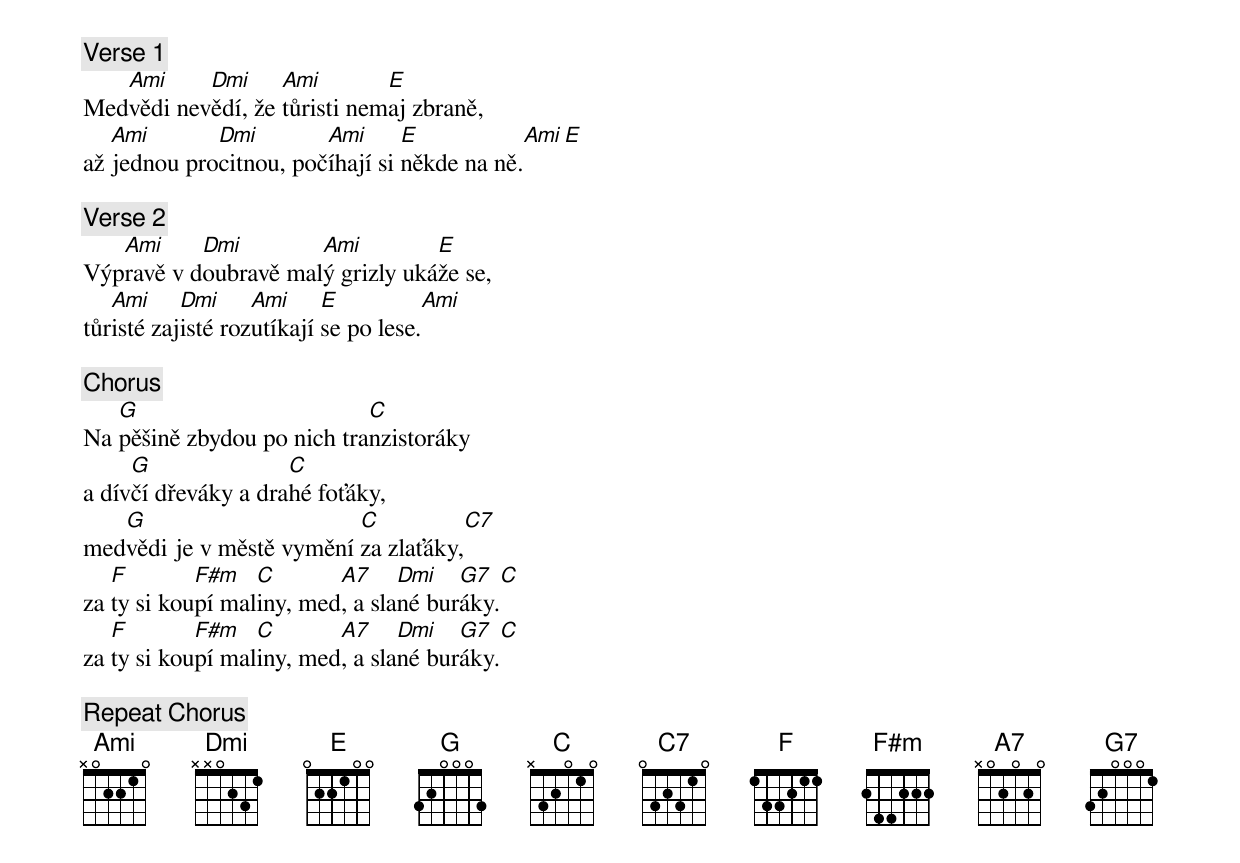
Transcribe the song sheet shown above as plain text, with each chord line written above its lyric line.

[Verse 1]
   Ami     Dmi     Ami        E
Medvědi nevědí, že tůristi nemaj zbraně,
   Ami       Dmi        Ami      E           Ami  E
až jednou procitnou, počíhají si někde na ně.

[Verse 2]
   Ami     Dmi        Ami         E
Výpravě v doubravě malý grizly ukáže se,
   Ami     Dmi     Ami     E          Ami
tůristé zajisté rozutíkají se po lese.

[Chorus]
   G                        C
Na pěšině zbydou po nich tranzistoráky
     G               C
a dívčí dřeváky a drahé foťáky,
   G                      C          C7
medvědi je v městě vymění za zlaťáky,
   F        F#m   C       A7     Dmi   G7   C
za ty si koupí maliny, med, a slané buráky.
   F        F#m   C       A7     Dmi   G7   C
za ty si koupí maliny, med, a slané buráky.

[Repeat Chorus]
